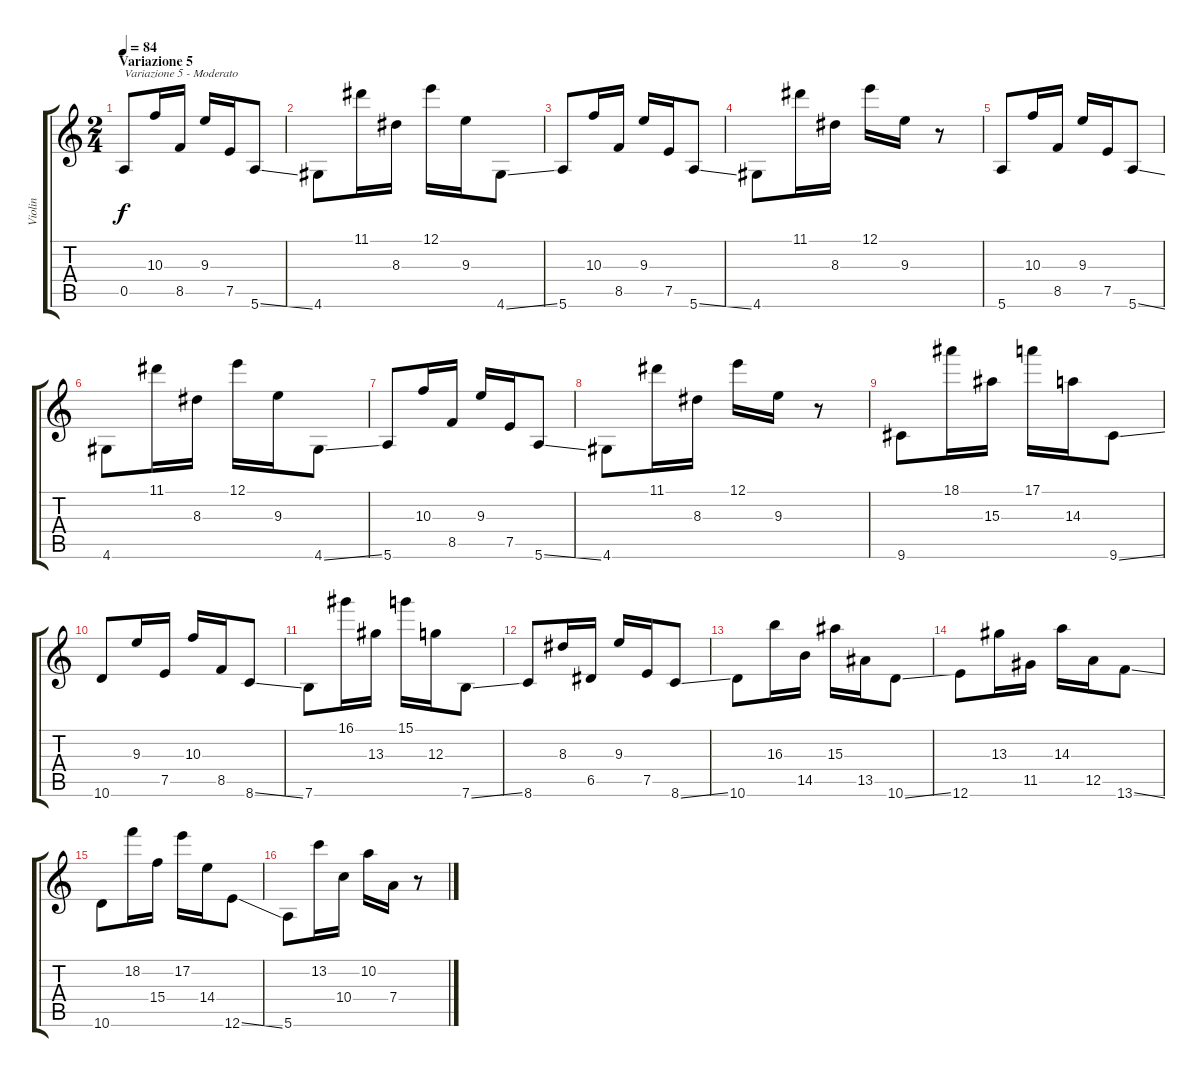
\track ("Violin" "Violin") {instrument acousticguitarnylon}
\staff {score tabs}
\tuning (E4 B3 G3 D3 A2 E2) {hide}
\ts (2 4)
\section ("" "Variazione 5")
\tempo 84
\clef g2
\ks c
0.5.8{txt "Variazione 5 - Moderato" dy f} 10.3.16 8.5.16 9.3.16 7.5.16 5.6{ss}.8 |
4.6.8 11.1.16 8.3.16 12.1.16 9.3.16 4.6{ss}.8 |
5.6.8 10.3.16 8.5.16 9.3.16 7.5.16 5.6{ss}.8 |
4.6.8 11.1.16 8.3.16 12.1.16 9.3.16 r.8 |
5.6.8 10.3.16 8.5.16 9.3.16 7.5.16 5.6{ss}.8 |
4.6.8 11.1.16 8.3.16 12.1.16 9.3.16 4.6{ss}.8 |
5.6.8 10.3.16 8.5.16 9.3.16 7.5.16 5.6{ss}.8 |
4.6.8 11.1.16 8.3.16 12.1.16 9.3.16 r.8 |
9.6.8 18.1.16 15.3.16 17.1.16 14.3.16 9.6{ss}.8 |
10.6.8 9.3.16 7.5.16 10.3.16 8.5.16 8.6{ss}.8 |
7.6.8 16.1.16 13.3.16 15.1.16 12.3.16 7.6{ss}.8 |
8.6.8 8.3.16 6.5.16 9.3.16 7.5.16 8.6{ss}.8 |
10.6.8 16.3.16 14.5.16 15.3.16 13.5.16 10.6{ss}.8 |
12.6.8 13.3.16 11.5.16 14.3.16 12.5.16 13.6{ss}.8 |
10.6.8 18.2.16 15.4.16 17.2.16 14.4.16 12.6{ss}.8 |
5.6.8 13.2.16 10.4.16 10.2.16 7.4.16 r.8
